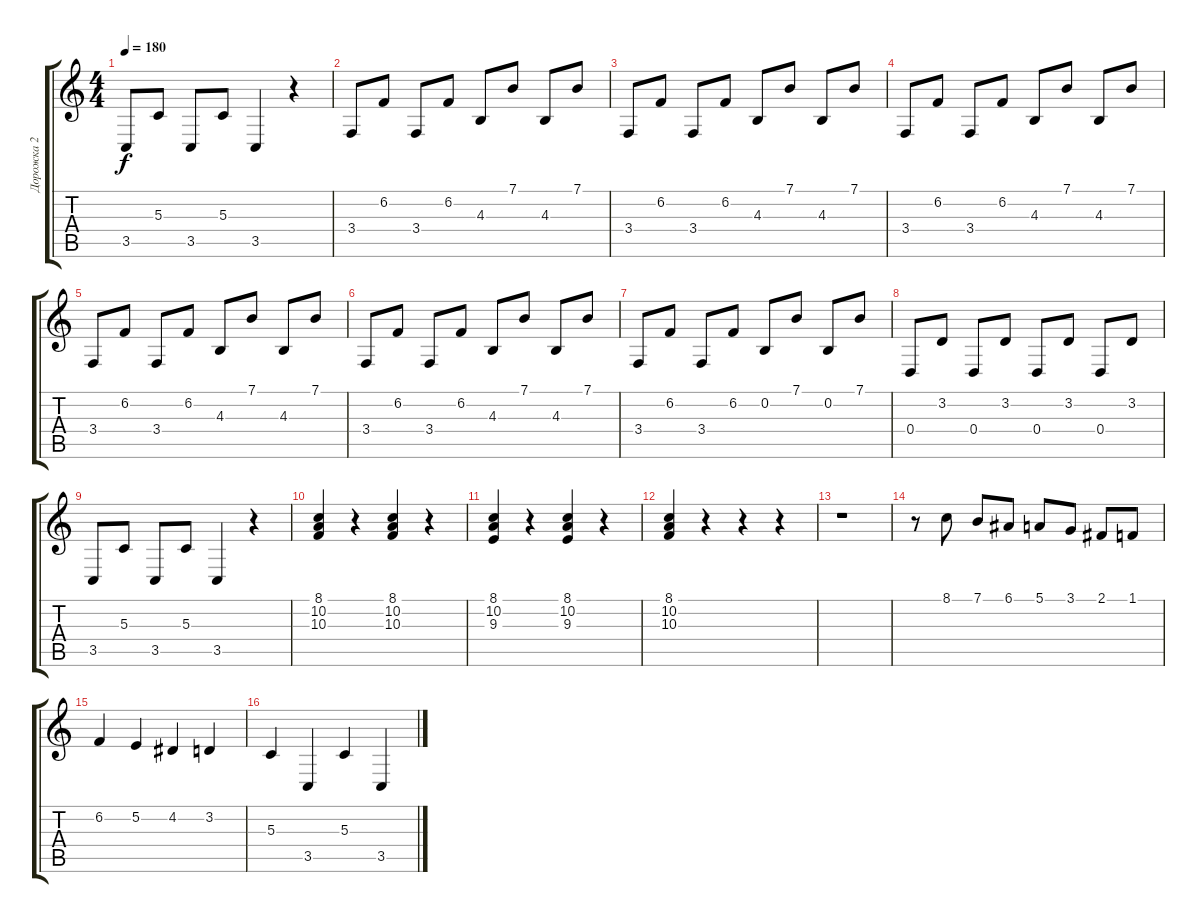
\track ("Дорожка 2" "Дорожка 2") {instrument acousticgrandpiano}
\staff {score tabs}
\tuning (E4 B3 G3 D3 A2 E2) {hide}
\ts (4 4)
\tempo 180
\clef g2
\ks c
3.5.8{dy f} 5.3.8 3.5.8 5.3.8 3.5.4 r.4 |
3.4.8 6.2.8 3.4.8 6.2.8 4.3.8 7.1.8 4.3.8 7.1.8 |
3.4.8 6.2.8 3.4.8 6.2.8 4.3.8 7.1.8 4.3.8 7.1.8 |
3.4.8 6.2.8 3.4.8 6.2.8 4.3.8 7.1.8 4.3.8 7.1.8 |
3.4.8 6.2.8 3.4.8 6.2.8 4.3.8 7.1.8 4.3.8 7.1.8 |
3.4.8 6.2.8 3.4.8 6.2.8 4.3.8 7.1.8 4.3.8 7.1.8 |
3.4.8 6.2.8 3.4.8 6.2.8 0.2.8 7.1.8 0.2.8 7.1.8 |
0.4.8 3.2.8 0.4.8 3.2.8 0.4.8 3.2.8 0.4.8 3.2.8 |
3.5.8 5.3.8 3.5.8 5.3.8 3.5.4 r.4 |
(8.1 10.2 10.3).4 r.4 (8.1 10.2 10.3).4 r.4 |
(8.1 10.2 9.3).4 r.4 (8.1 10.2 9.3).4 r.4 |
(8.1 10.2 10.3).4 r.4 r.4 r.4 |
r.1 |
r.8 8.1.8 7.1.8 6.1.8 5.1.8 3.1.8 2.1.8 1.1.8 |
6.2.4 5.2.4 4.2.4 3.2.4 |
5.3.4 3.5.4 5.3.4 3.5.4
